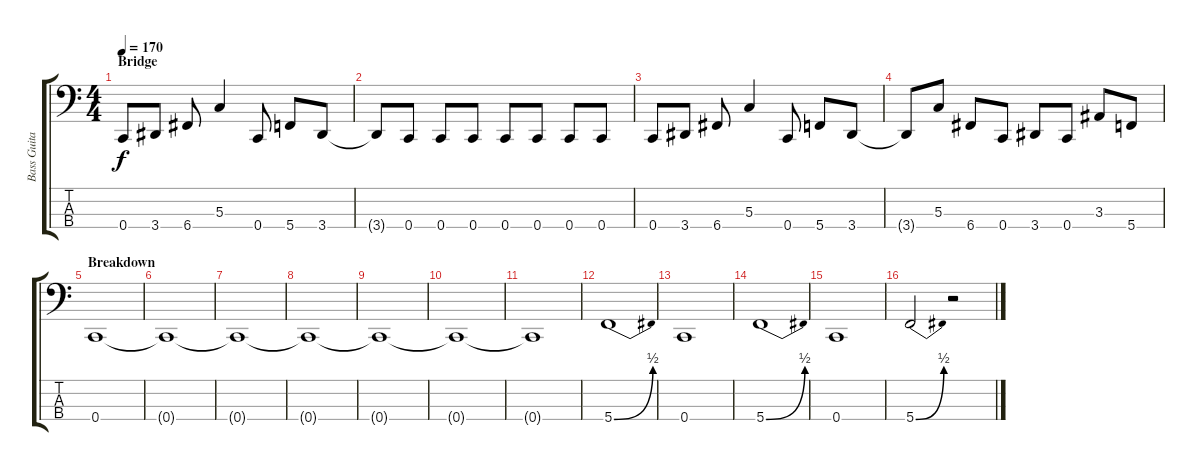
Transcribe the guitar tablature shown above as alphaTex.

\track ("Bass Guitar (Marc McKnight)" "Bass Guita") {instrument electricbasspick}
\staff {score tabs}
\tuning (F2 C2 G1 C1) {hide}
\ts (4 4)
\section ("" "Bridge")
\tempo 170
\clef f4
\ks c
0.4.8{dy f} 3.4.8 6.4.8 5.3.4 0.4.8 5.4.8 3.4.8 |
3.4{t}.8 0.4.8 0.4.8 0.4.8 0.4.8 0.4.8 0.4.8 0.4.8 |
0.4.8 3.4.8 6.4.8 5.3.4 0.4.8 5.4.8 3.4.8 |
3.4{t}.8 5.3.8 6.4.8 0.4.8 3.4.8 0.4.8 3.3.8 5.4.8 |
\section ("" "Breakdown")
0.4.1 |
0.4{t}.1 |
0.4{t}.1 |
0.4{t}.1 |
0.4{t}.1 |
0.4{t}.1 |
0.4{t}.1 |
5.4{be (bend 0 0 60 2)}.1 |
0.4.1 |
5.4{be (bend 0 0 60 2)}.1 |
0.4.1 |
5.4{be (bend 0 0 60 2)}.2 r.2
